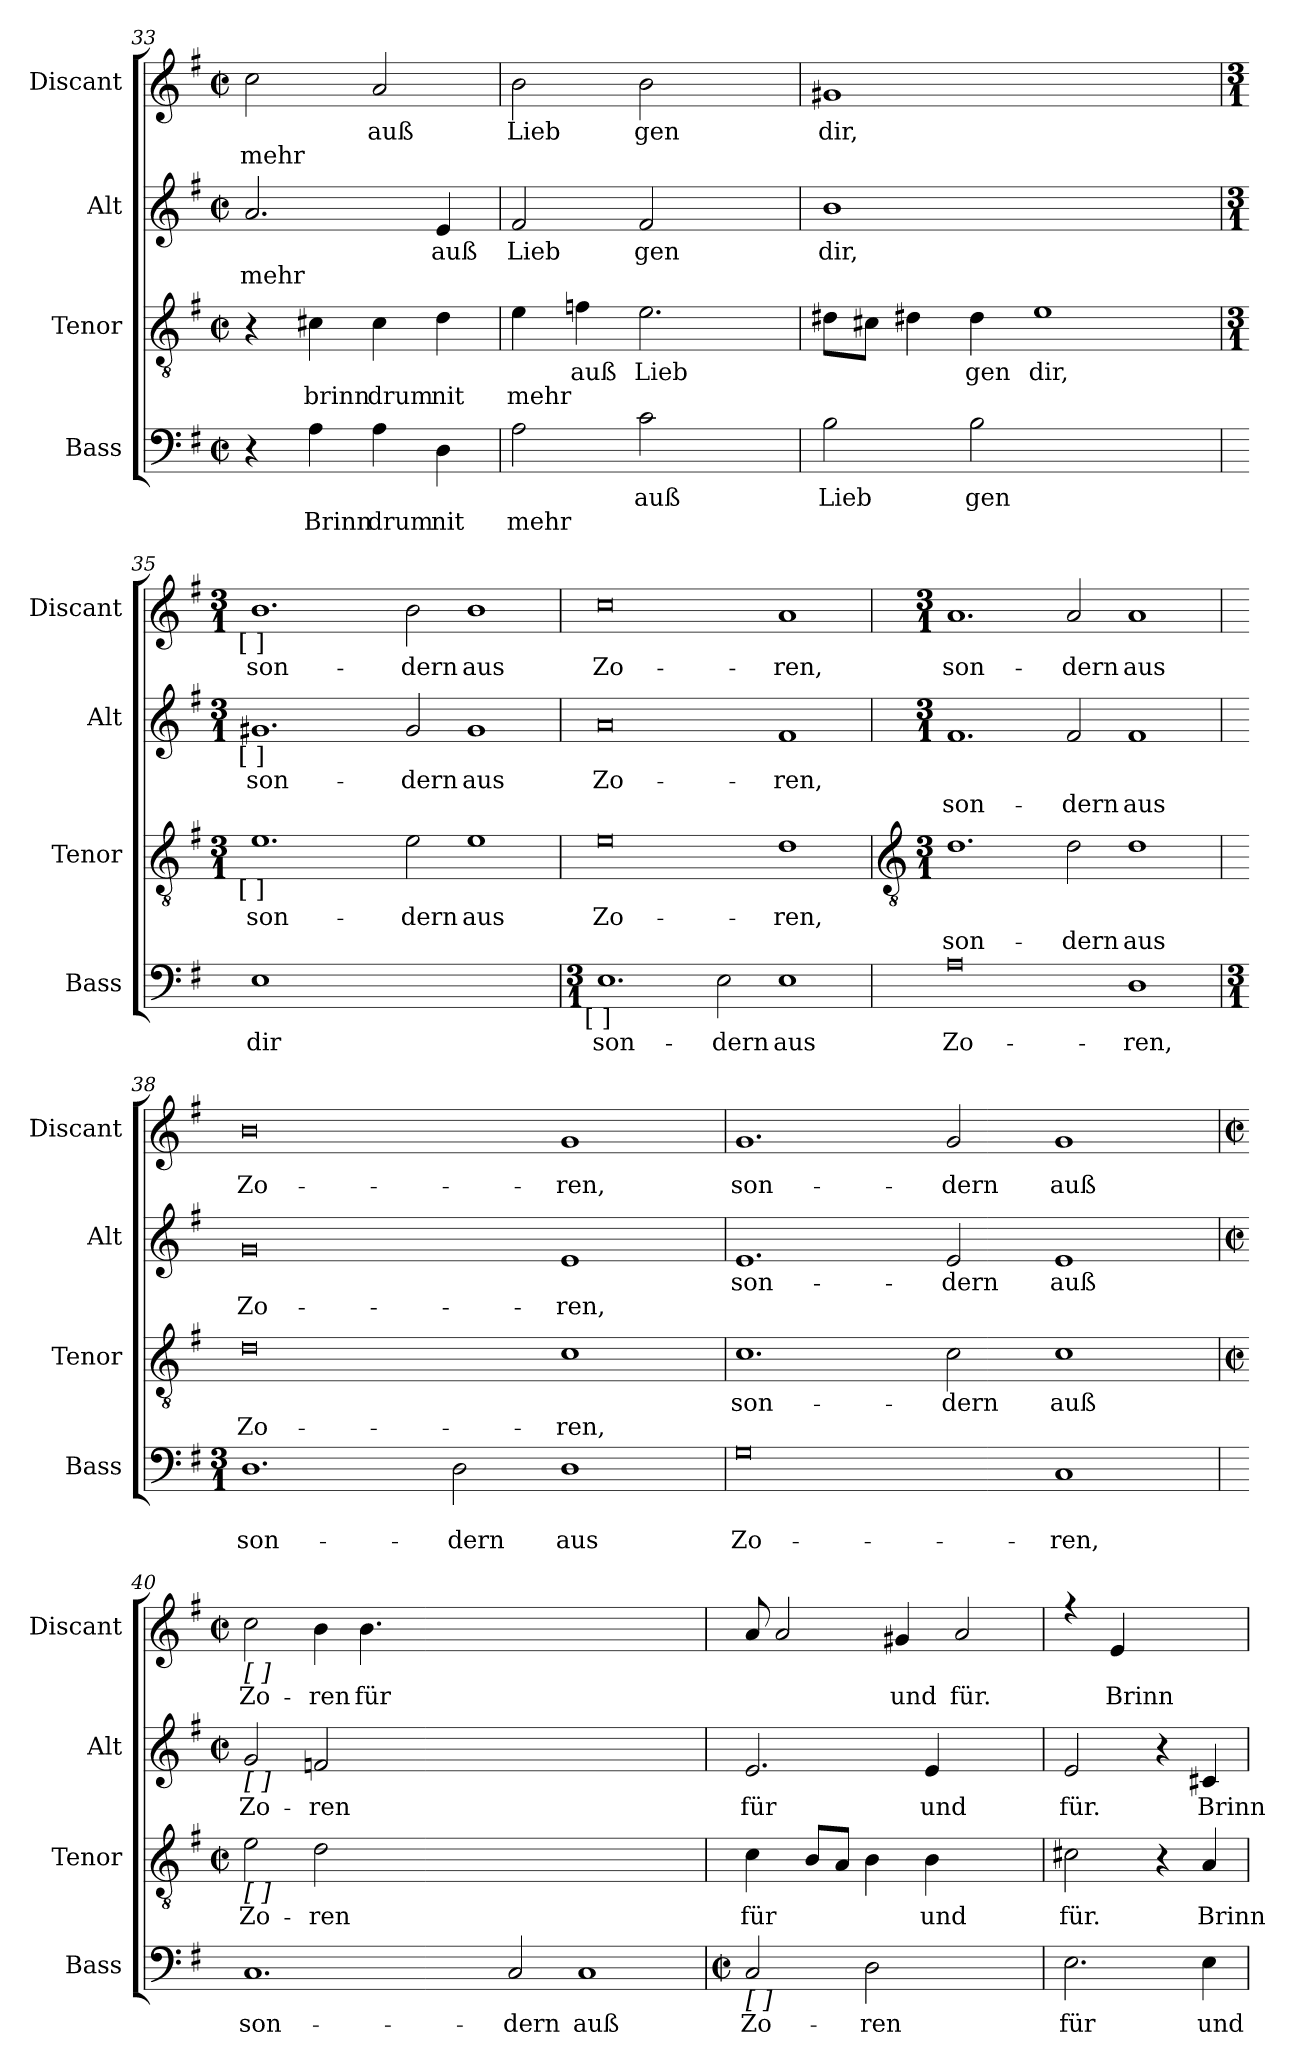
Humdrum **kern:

**kern	**text	**text	**kern	**text	**text	**kern	**text	**text	**kern	**text	**text
*part4	*part4	*part4	*part3	*part3	*part3	*part2	*part2	*part2	*part1	*part1	*part1
*staff4	*staff4	*staff4	*staff3	*staff3	*staff3	*staff2	*staff2	*staff2	*staff1	*staff1	*staff1
*I"Bass	*	*	*I"Tenor	*	*	*I"Alt	*	*	*I"Discant	*	*
*I'Bass	*	*	*I'Tenor	*	*	*I'Alt	*	*	*I'Discant	*	*
*clefF4	*	*	*clefGv2	*	*	*clefG2	*	*	*clefG2	*	*
*k[f#]	*	*	*k[f#]	*	*	*k[f#]	*	*	*k[f#]	*	*
*G:	*	*	*G:	*	*	*G:	*	*	*G:	*	*
*M2/2	*	*	*M2/2	*	*	*M2/2	*	*	*M2/2	*	*
*met(c|)	*	*	*met(c|)	*	*	*met(c|)	*	*	*met(c|)	*	*
=33	=33	=33	=33	=33	=33	=33	=33	=33	=33	=33	=33
!	!	!	!	!	!	!	!	!LO:LY:b	!	!	!LO:LY:b
4r	.	.	4r	.	.	2.a	.	mehr	2cc	.	mehr
!	!	!LO:LY:b	!	!	!LO:LY:b	!	!	!	!	!	!
4A	.	Brinn	4c#X	.	brinn	.	.	.	.	.	.
!	!	!LO:LY:b	!	!	!LO:LY:b	!	!	!	!	!LO:LY:b	!
4A	.	drum	4c#	.	drum	.	.	.	2a	auß	.
!	!	!LO:LY:b	!	!	!LO:LY:b	!	!LO:LY:b	!	!	!	!
4D	.	nit	4d	.	nit	4e	auß	.	.	.	.
=33A	=33A	=33A	=33A	=33A	=33A	=33A	=33A	=33A	=33A	=33A	=33A
!	!	!LO:LY:b	!	!	!LO:LY:b	!	!LO:LY:b	!	!	!LO:LY:b	!
2A	.	mehr	4e	.	mehr	2f#	Lieb	.	2b	Lieb	.
!	!	!	!	!LO:LY:b	!	!	!	!	!	!	!
.	.	.	4f	auß	.	.	.	.	.	.	.
!	!LO:LY:b	!	!	!LO:LY:b	!	!	!LO:LY:b	!	!	!LO:LY:b	!
2c	auß	.	2.e	Lieb	.	2f#	gen	.	2b	gen	.
4ryy	.	.	.	.	.	4ryy	.	.	4ryy	.	.
=34A	=34A	=34A	=34A	=34A	=34A	=34A	=34A	=34A	=34A	=34A	=34A
!	!LO:LY:b	!	!	!	!	!	!LO:LY:b	!	!	!LO:LY:b	!
2B	Lieb	.	8d#XL	.	.	1b	dir,	.	1g#X	dir,	.
.	.	.	8c#J	.	.	.	.	.	.	.	.
.	.	.	4d#X	.	.	.	.	.	.	.	.
!	!LO:LY:b	!	!	!LO:LY:b	!	!	!	!	!	!	!
2B	gen	.	4d#	gen	.	.	.	.	.	.	.
!	!	!	!	!LO:LY:b	!	!	!	!	!	!	!
.	.	.	1e	dir,	.	.	.	.	.	.	.
2.ryy	.	.	.	.	.	2.ryy	.	.	2.ryy	.	.
=35	=35	=35	=35	=35	=35	=35	=35	=35	=35	=35	=35
*	*	*	*M3/1	*	*	*M3/1	*	*	*M3/1	*	*
!	!	!	!	!	!	!	!	!	!LO:TX:b:cj:t=[  ]	!	!
!	!	!	!	!	!	!LO:TX:b:cj:t=[  ]	!	!	!	!	!
!	!	!	!LO:TX:b:cj:t=[  ]	!	!	!	!	!	!	!	!
!	!LO:LY:b	!	!	!LO:LY:b	!	!	!LO:LY:b	!	!	!LO:LY:b	!
1E	dir	.	1.e	son-	.	1.g#X	son-	.	1.b	son-	.
0ryy	.	.	.	.	.	.	.	.	.	.	.
!	!	!	!	!LO:LY:b	!	!	!LO:LY:b	!	!	!LO:LY:b	!
.	.	.	2e	-dern	.	2g#	-dern	.	2b	-dern	.
!	!	!	!	!LO:LY:b	!	!	!LO:LY:b	!	!	!LO:LY:b	!
.	.	.	1e	aus	.	1g#	aus	.	1b	aus	.
=36	=36	=36	=36	=36	=36	=36	=36	=36	=36	=36	=36
*M3/1	*	*	*	*	*	*	*	*	*	*	*
!LO:TX:b:cj:t=[  ]	!	!	!	!	!	!	!	!	!	!	!
!	!LO:LY:b	!	!	!LO:LY:b	!	!	!LO:LY:b	!	!	!LO:LY:b	!
1.E	son-	.	0e	Zo-	.	0a	Zo-	.	0cc	Zo-	.
!	!LO:LY:b	!	!	!	!	!	!	!	!	!	!
2E	-dern	.	.	.	.	.	.	.	.	.	.
!	!LO:LY:b	!	!	!LO:LY:b	!	!	!LO:LY:b	!	!	!LO:LY:b	!
1E	aus	.	1d	-ren,	.	1f#	-ren,	.	1a	-ren,	.
!!LO:LB:g=z
=37	=37	=37	=37	=37	=37	=37	=37	=37	=37	=37	=37
*	*	*	*clefGv2	*	*	*	*	*	*	*	*
*	*	*	*M3/1	*	*	*M3/1	*	*	*M3/1	*	*
*	*	*	*	*	*	*	*	*	*^	*	*
!	!LO:LY:b	!	!	!	!LO:LY:b	!	!	!LO:LY:b	!	!LO:N:vis=0	!LO:LY:b	!
0A	Zo-	.	1.d	.	son-	1.f#	.	son-	1.a	0.ryy	son-	.
!	!	!	!	!	!LO:LY:b	!	!	!LO:LY:b	!	!	!LO:LY:b	!
.	.	.	2d	.	-dern	2f#	.	-dern	2a	.	-dern	.
!	!LO:LY:b	!	!	!	!LO:LY:b	!	!	!LO:LY:b	!	!	!LO:LY:b	!
1D	-ren,	.	1d	.	aus	1f#	.	aus	1a	.	aus	.
!!LO:LB:g=z	!!
=38	=38	=38	=38	=38	=38	=38	=38	=38	=38	=38	=38	=38
*M3/1	*	*	*	*	*	*	*	*	*	*	*	*
!	!	!LO:LY:b	!	!	!LO:LY:b	!	!	!LO:LY:b	!	!LO:N:vis=0	!LO:LY:b	!
1.D	.	son-	0d	.	Zo-	0g	.	Zo-	0b	0.ryy	Zo-	.
!	!	!LO:LY:b	!	!	!	!	!	!	!	!	!	!
2D	.	-dern	.	.	.	.	.	.	.	.	.	.
!	!	!LO:LY:b	!	!	!LO:LY:b	!	!	!LO:LY:b	!	!	!LO:LY:b	!
1D	.	aus	1c	.	-ren,	1e	.	-ren,	1g	.	-ren,	.
=39	=39	=39	=39	=39	=39	=39	=39	=39	=39	=39	=39	=39
!	!	!LO:LY:b	!	!LO:LY:b	!	!	!LO:LY:b	!	!	!LO:N:vis=0	!LO:LY:b	!
0G	.	Zo-	1.c	son-	.	1.e	son-	.	1.g	0.ryy	son-	.
!	!	!	!	!LO:LY:b	!	!	!LO:LY:b	!	!	!	!LO:LY:b	!
.	.	.	2c	-dern	.	2e	-dern	.	2g	.	-dern	.
!	!	!LO:LY:b	!	!LO:LY:b	!	!	!LO:LY:b	!	!	!	!LO:LY:b	!
1C	.	-ren,	1c	auß	.	1e	auß	.	1g	.	auß	.
=40	=40	=40	=40	=40	=40	=40	=40	=40	=40	=40	=40	=40
*	*	*	*M2/2	*	*	*M2/2	*	*	*M2/2	*	*	*
*	*	*	*met(c|)	*	*	*met(c|)	*	*	*met(c|)	*	*	*
!	!	!	!	!	!	!	!	!	!LO:TX:b:t=[   ]	!	!	!
!	!	!	!	!	!	!LO:TX:b:t=[   ]	!	!	!	!	!	!
!	!	!	!LO:TX:b:t=[   ]	!	!	!	!	!	!	!	!	!
!	!LO:LY:b	!	!	!LO:LY:b	!	!	!LO:LY:b	!	!	!	!LO:LY:b	!
1.C	son-	.	2e	Zo-	.	2g	Zo-	.	2cc	2ryy	Zo-	.
!	!	!	!	!LO:LY:b	!	!	!LO:LY:b	!	!	!	!LO:LY:b	!
.	.	.	2d	-ren	.	2fn	-ren	.	4b	4ryy	-ren	.
!	!	!	!	!	!	!	!	!	!	!	!LO:LY:b	!
.	.	.	.	.	.	.	.	.	4.b	8ryy	für	.
.	.	.	.	.	.	.	.	.	.	8ryy	.	.
.	.	.	0ryy	.	.	0ryy	.	.	.	1...ryy	.	.
.	.	.	.	.	.	.	.	.	1...ryy	.	.	.
!	!LO:LY:b	!	!	!	!	!	!	!	!	!	!	!
2C	-dern	.	.	.	.	.	.	.	.	.	.	.
!	!LO:LY:b	!	!	!	!	!	!	!	!	!	!	!
1C	auß	.	.	.	.	.	.	.	.	.	.	.
.	.	.	.	.	.	.	.	.	.	8ryy	.	.
=40	=40	=40	=40	=40	=40	=40	=40	=40	=40	=40	=40	=40
*M2/2	*	*	*	*	*	*	*	*	*	*	*	*
*met(c|)	*	*	*	*	*	*	*	*	*	*	*	*
!LO:TX:b:t=[   ]	!	!	!	!	!	!	!	!	!	!	!	!
!	!LO:LY:b	!	!	!LO:LY:b	!	!	!LO:LY:b	!	!	!	!	!
2C	Zo-	.	4c	für	.	2.e	für	.	8a	1ryy	.	.
.	.	.	.	.	.	.	.	.	2a	.	.	.
.	.	.	8BL	.	.	.	.	.	.	.	.	.
.	.	.	8AJ	.	.	.	.	.	.	.	.	.
!	!LO:LY:b	!	!	!	!	!	!	!	!	!	!	!
2D	-ren	.	4B	.	.	.	.	.	.	.	.	.
!	!	!	!	!	!	!	!	!	!	!	!LO:LY:b	!
.	.	.	.	.	.	.	.	.	4g#X	.	und	.
!	!	!	!	!LO:LY:b	!	!	!LO:LY:b	!	!	!	!	!
.	.	.	4B	und	.	4e	und	.	.	.	.	.
!	!	!	!	!	!	!	!	!	!	!	!LO:LY:b	!
.	.	.	.	.	.	.	.	.	2a	.	für.	.
4.ryy	.	.	4.ryy	.	.	4.ryy	.	.	.	4.ryy	.	.
=41	=41	=41	=41	=41	=41	=41	=41	=41	=41	=41	=41	=41
!	!LO:LY:b	!	!	!LO:LY:b	!	!	!LO:LY:b	!	!	!	!	!
2.E	für	.	2c#X	für.	.	2e	für.	.	4r	1ryy	.	.
!	!	!	!	!	!	!	!	!	!	!	!LO:LY:b	!
.	.	.	.	.	.	.	.	.	4e	.	Brinn	.
.	.	.	4r	.	.	4r	.	.	2ryy	.	.	.
!	!LO:LY:b	!	!	!LO:LY:b	!	!	!LO:LY:b	!	!	!	!	!
4E	und	.	4A	Brinn	.	4c#X	Brinn	.	.	.	.	.
*	*	*	*	*	*	*	*	*	*v	*v	*	*
=	=	=	=	=	=	=	=	=	=	=	=
*-	*-	*-	*-	*-	*-	*-	*-	*-	*-	*-	*-
